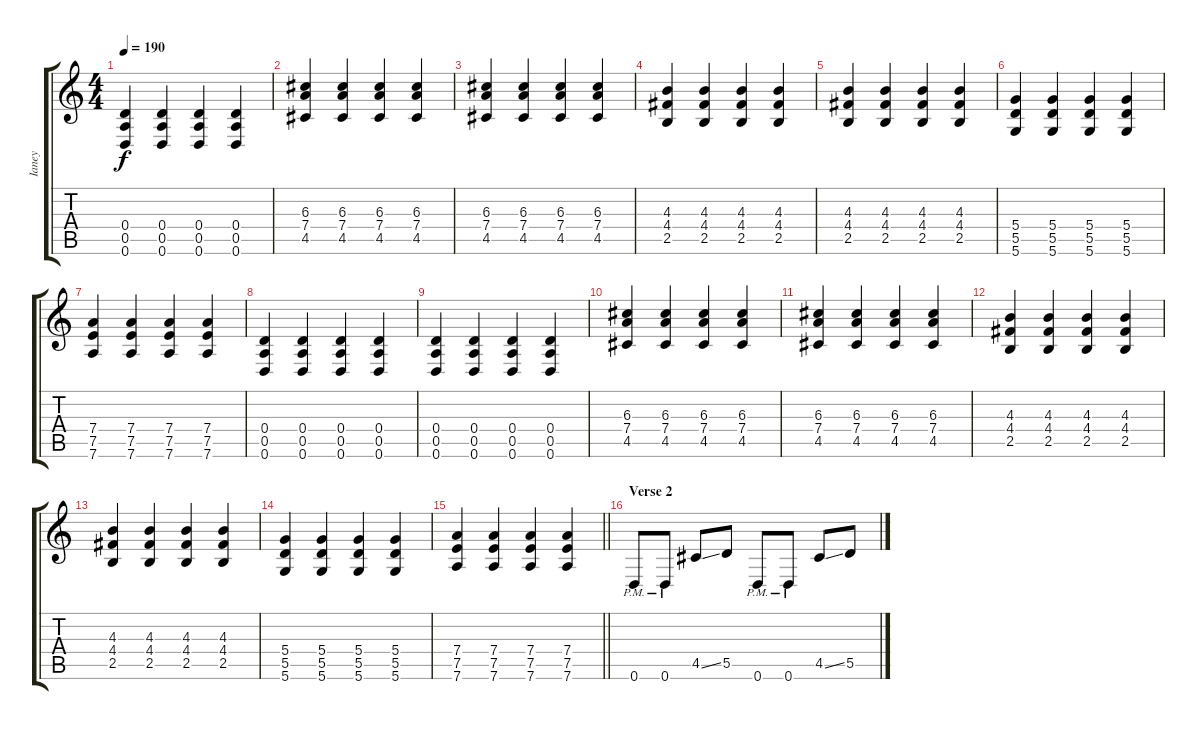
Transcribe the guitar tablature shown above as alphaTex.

\track ("Ianey" "Ianey") {instrument overdrivenguitar}
\staff {score tabs}
\tuning (E4 B3 G3 D3 A2 D2) {hide}
\ts (4 4)
\tempo 190
\clef g2
\ks c
(0.4 0.5 0.6).4{dy f} (0.4 0.5 0.6).4 (0.4 0.5 0.6).4 (0.4 0.5 0.6).4 |
(6.3 7.4 4.5).4 (6.3 7.4 4.5).4 (6.3 7.4 4.5).4 (6.3 7.4 4.5).4 |
(6.3 7.4 4.5).4 (6.3 7.4 4.5).4 (6.3 7.4 4.5).4 (6.3 7.4 4.5).4 |
(4.3 4.4 2.5).4 (4.3 4.4 2.5).4 (4.3 4.4 2.5).4 (4.3 4.4 2.5).4 |
(4.3 4.4 2.5).4 (4.3 4.4 2.5).4 (4.3 4.4 2.5).4 (4.3 4.4 2.5).4 |
(5.4 5.5 5.6).4 (5.4 5.5 5.6).4 (5.4 5.5 5.6).4 (5.4 5.5 5.6).4 |
(7.4 7.5 7.6).4 (7.4 7.5 7.6).4 (7.4 7.5 7.6).4 (7.4 7.5 7.6).4 |
(0.4 0.5 0.6).4 (0.4 0.5 0.6).4 (0.4 0.5 0.6).4 (0.4 0.5 0.6).4 |
(0.4 0.5 0.6).4 (0.4 0.5 0.6).4 (0.4 0.5 0.6).4 (0.4 0.5 0.6).4 |
(6.3 7.4 4.5).4 (6.3 7.4 4.5).4 (6.3 7.4 4.5).4 (6.3 7.4 4.5).4 |
(6.3 7.4 4.5).4 (6.3 7.4 4.5).4 (6.3 7.4 4.5).4 (6.3 7.4 4.5).4 |
(4.3 4.4 2.5).4 (4.3 4.4 2.5).4 (4.3 4.4 2.5).4 (4.3 4.4 2.5).4 |
(4.3 4.4 2.5).4 (4.3 4.4 2.5).4 (4.3 4.4 2.5).4 (4.3 4.4 2.5).4 |
(5.4 5.5 5.6).4 (5.4 5.5 5.6).4 (5.4 5.5 5.6).4 (5.4 5.5 5.6).4 |
\barLineRight lightlight
(7.4 7.5 7.6).4 (7.4 7.5 7.6).4 (7.4 7.5 7.6).4 (7.4 7.5 7.6).4 |
\section ("" "Verse 2")
0.6{pm}.8 0.6{pm}.8 4.5{ss}.8 5.5.8 0.6{pm}.8 0.6{pm}.8 4.5{ss}.8 5.5.8
